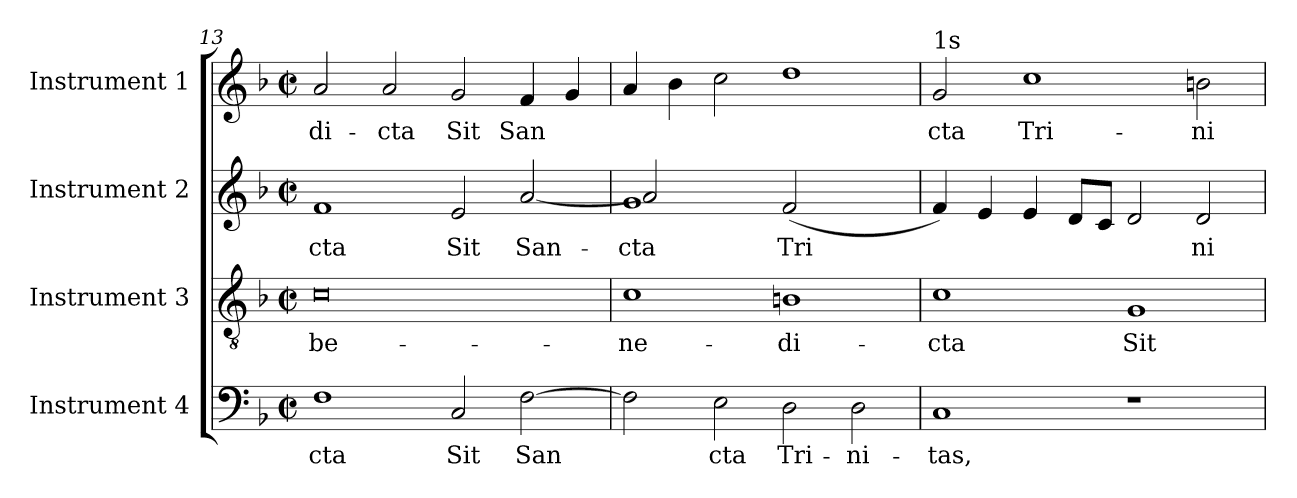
**kern	**text	**kern	**text	**kern	**text	**kern	**text
*part4	*part4	*part3	*part3	*part2	*part2	*part1	*part1
*staff4	*staff4	*staff3	*staff3	*staff2	*staff2	*staff1	*staff1
*I"Instrument 4	*	*I"Instrument 3	*	*I"Instrument 2	*	*I"Instrument 1	*
*clefF4	*	*clefGv2	*	*clefG2	*	*clefG2	*
*k[b-]	*	*k[b-]	*	*k[b-]	*	*k[b-]	*
*F:	*	*F:	*	*F:	*	*F:	*
*M2/2	*	*M2/2	*	*M2/2	*	*M2/2	*
*met(c|)	*	*met(c|)	*	*met(c|)	*	*met(c|)	*
=13	=13	=13	=13	=13	=13	=13	=13
!	!LO:LY:b:cj	!	!LO:LY:b:cj	!	!LO:LY:b:cj	!	!LO:LY:b:cj
1F	-cta	0c	be-	1f	-cta	2a/	-di-
!	!	!	!	!	!	!	!LO:LY:b:cj
.	.	.	.	.	.	2a/	-cta
!	!LO:LY:b:cj	!	!	!	!LO:LY:b:cj	!	!LO:LY:b:cj
2C/	Sit	.	.	2e/	Sit	2g/	Sit
!	!LO:LY:b:cj	!	!	!	!LO:LY:b:cj	!	!LO:LY:b:cj
[>2F\	San-	.	.	[<2a/	San-	4f/	San-
!	!	!	!	!	!	!	!LO:LY:b:cj
.	.	.	.	.	.	4g/	--
=14	=14	=14	=14	=14	=14	=14	=14
!	!LO:LY:b:cj	!	!LO:LY:b:cj	!	!LO:LY:b:cj	!	!LO:LY:b:cj
*	*	*	*	*^	*	*	*
2F\]	--	1c	-ne-	1g	2a/]	-cta	4a/	--
!	!	!	!	!	!	!	!	!LO:LY:b:cj
.	.	.	.	.	.	.	4b-\	--
!	!LO:LY:b:cj	!	!	!	!	!	!	!LO:LY:b:cj
2E\	-cta	.	.	.	2ryy	.	2cc\	--
!	!LO:LY:b:cj	!	!LO:LY:b:cj	!	!	!LO:LY:b:cj	!	!LO:LY:b:cj
2D\	Tri-	1Bn	-di-	(<2f/	1ryy	Tri	1dd	--
!	!LO:LY:b:cj	!	!	!	!	!	!	!
2D\	-ni-	.	.	2ryy	.	.	.	.
*	*	*	*	*v	*v	*	*	*
!!LO:PB:g=z
=15	=15	=15	=15	=15	=15	=15	=15
!	!	!	!	!	!	!LO:TX:a:t=1s	!
!	!LO:LY:b:cj	!	!LO:LY:b:cj	!	!LO:LY:b:cj	!	!LO:LY:b:cj
1C	-tas,	1c	-cta	4f/)	.	2g/	-cta
!	!	!	!	!	!LO:LY:b:cj	!	!
.	.	.	.	4e/	.	.	.
!	!	!	!	!	!LO:LY:b:cj	!	!LO:LY:b:cj
.	.	.	.	4e/	.	1cc	Tri-
!	!	!	!	!	!LO:LY:b:cj	!	!
.	.	.	.	8d/L	.	.	.
!	!	!	!	!	!LO:LY:b:cj	!	!
.	.	.	.	8c/J	.	.	.
!	!	!	!LO:LY:b:cj	!	!LO:LY:b:cj	!	!
1r	.	1G	Sit	2d/	.	.	.
!	!	!	!	!	!LO:LY:b:cj	!	!LO:LY:b:cj
.	.	.	.	2d/	ni-	2b\	-ni-
=	=	=	=	=	=	=	=
*-	*-	*-	*-	*-	*-	*-	*-
